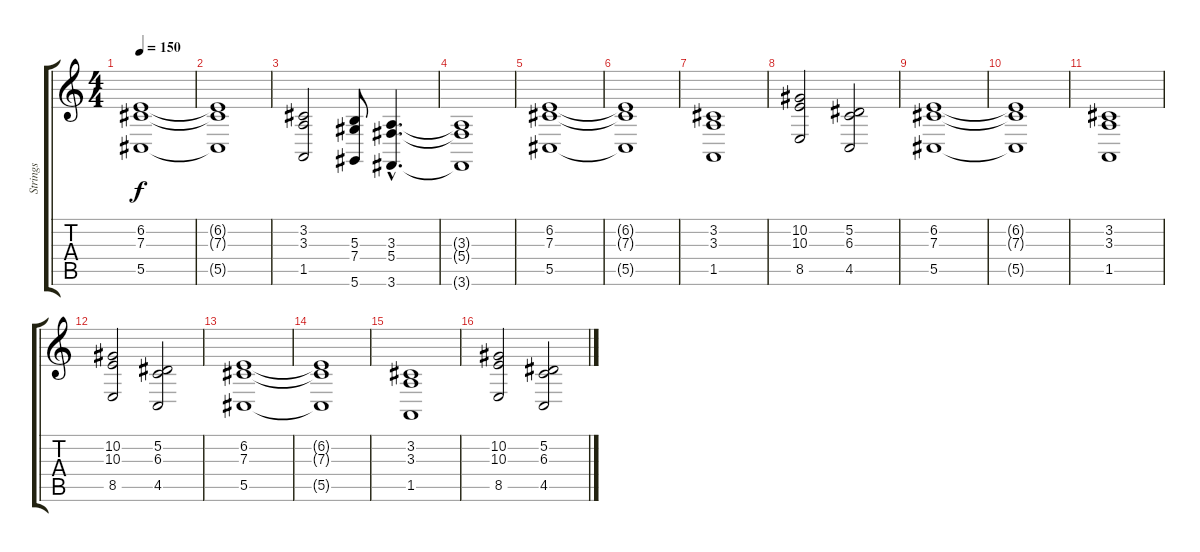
\track ("Strings" "Strings") {instrument stringensemble1}
\staff {score tabs}
\tuning (Eb4 Bb3 Gb3 Db3 Ab2 Eb2) {hide}
\ts (4 4)
\tempo 150
\clef g2
\ks c
(6.2 7.3 5.5).1{dy f} |
(6.2{t} 7.3{t} 5.5{t}).1 |
(3.2 3.3 1.5).2 (5.3 7.4 5.6).8 (3.3{hac} 5.4{hac} 3.6{hac}).4{d} |
(3.3{t} 5.4{t} 3.6{t}).1 |
(6.2 7.3 5.5).1 |
(6.2{t} 7.3{t} 5.5{t}).1 |
(3.2 3.3 1.5).1 |
(10.2 10.3 8.5).2 (5.2 6.3 4.5).2 |
(6.2 7.3 5.5).1 |
(6.2{t} 7.3{t} 5.5{t}).1 |
(3.2 3.3 1.5).1 |
(10.2 10.3 8.5).2 (5.2 6.3 4.5).2 |
(6.2 7.3 5.5).1 |
(6.2{t} 7.3{t} 5.5{t}).1 |
(3.2 3.3 1.5).1 |
(10.2 10.3 8.5).2 (5.2 6.3 4.5).2
